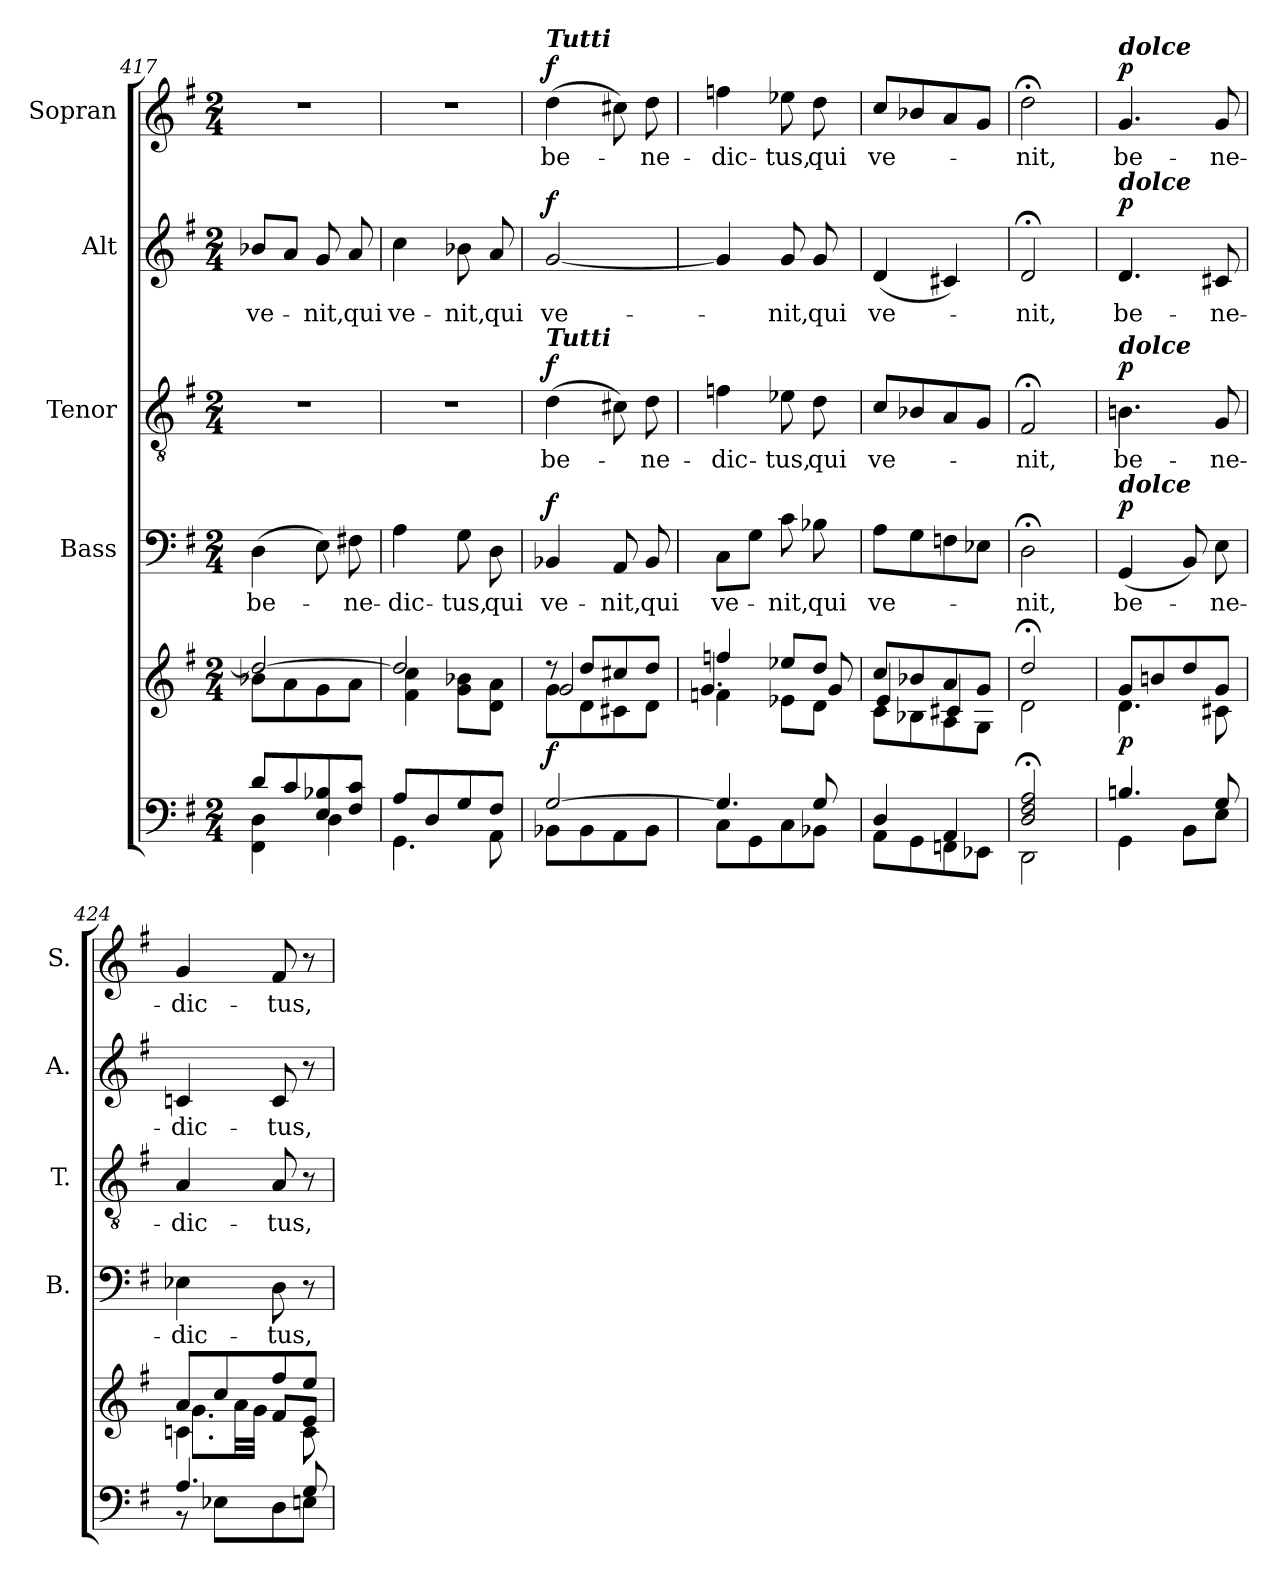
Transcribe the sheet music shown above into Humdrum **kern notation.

**kern	**kern	**dynam	**kern	**text	**dynam	**kern	**text	**dynam	**kern	**text	**dynam	**kern	**text	**dynam
*part5	*part5	*part5	*part4	*part4	*part4	*part3	*part3	*part3	*part2	*part2	*part2	*part1	*part1	*part1
*staff6	*staff5	*staff5/6	*staff4	*staff4	*staff4	*staff3	*staff3	*staff3	*staff2	*staff2	*staff2	*staff1	*staff1	*staff1
*	*	*	*I"Bass	*	*	*I"Tenor	*	*	*I"Alt	*	*	*I"Sopran	*	*
*	*	*	*I'B.	*	*	*I'T.	*	*	*I'A.	*	*	*I'S.	*	*
*clefF4	*clefG2	*	*clefF4	*	*	*clefGv2	*	*	*clefG2	*	*	*clefG2	*	*
*k[f#]	*k[f#]	*	*k[f#]	*	*	*k[f#]	*	*	*k[f#]	*	*	*k[f#]	*	*
*G:	*G:	*	*G:	*	*	*G:	*	*	*G:	*	*	*G:	*	*
*M2/4	*M2/4	*	*M2/4	*	*	*M2/4	*	*	*M2/4	*	*	*M2/4	*	*
=417	=417	=417	=417	=417	=417	=417	=417	=417	=417	=417	=417	=417	=417	=417
*^	*^	*	*	*	*	*	*	*	*	*	*	*	*	*
!	!	!	!	!	!	!LO:LY:b	!	!	!	!	!	!LO:LY:b	!	!	!	!
8d/L	4FF#\ 4D\	2dd/_	8b-X\L	.	(>4D\	be-	.	2r	.	.	8b-X/L	ve-	.	2r	.	.
8c/	.	.	8a\	.	.	.	.	.	.	.	8a/J	.	.	.	.	.
!	!	!	!	!	!	!	!	!	!	!	!	!LO:LY:b	!	!	!	!
8E/ 8B-X/	4D\	.	8g\	.	8E\)	.	.	.	.	.	8g/	-nit,	.	.	.	.
!	!	!	!	!	!	!LO:LY:b	!	!	!	!	!	!LO:LY:b	!	!	!	!
8F#/ 8c/J	.	.	8a\J	.	8F#X\	-ne-	.	.	.	.	8a/	qui	.	.	.	.
=418	=418	=418	=418	=418	=418	=418	=418	=418	=418	=418	=418	=418	=418	=418	=418	=418
!	!	!	!	!	!	!LO:LY:b	!	!	!	!	!	!LO:LY:b	!	!	!	!
8A/L	4.GG\	2dd/]	4f#\ 4cc\	.	4A\	-dic-	.	2r	.	.	4cc\	ve-	.	2r	.	.
8D/	.	.	.	.	.	.	.	.	.	.	.	.	.	.	.	.
!	!	!	!	!	!	!LO:LY:b	!	!	!	!	!	!LO:LY:b	!	!	!	!
8G/	.	.	8g\ 8b-X\L	.	8G\	-tus,	.	.	.	.	8b-X\	-nit,	.	.	.	.
!	!	!	!	!	!	!LO:LY:b	!	!	!	!	!	!LO:LY:b	!	!	!	!
8F#/J	8AA\	.	8d\ 8a\J	.	8D\	qui	.	.	.	.	8a/	qui	.	.	.	.
=419	=419	=419	=419	=419	=419	=419	=419	=419	=419	=419	=419	=419	=419	=419	=419	=419
*	*	*	*^	*	*	*	*	*	*	*	*	*	*	*	*	*
!	!	!	!	!	!	!	!	!	!	!	!	!	!	!	!LO:TX:a:Bi:t=Tutti	!	!
!	!	!	!	!	!	!	!	!	!LO:TX:a:Bi:t=Tutti	!	!	!	!	!	!	!	!
!	!	!	!	!	!LO:DY:b	!	!LO:LY:b	!LO:DY:a	!	!LO:LY:b	!LO:DY:a	!	!LO:LY:b	!LO:DY:a	!	!LO:LY:b	!LO:DY:a
[>2G/	8BB-X\L	8rdd	8g\L	2g/	f	4BB-X/	ve-	f	(>4d\	be-	f	[2g/	ve-	f	(>4dd\	be-	f
.	8BB-\	8dd/L	8d\	.	.	.	.	.	.	.	.	.	.	.	.	.	.
!	!	!	!	!	!	!	!LO:LY:b	!	!	!	!	!	!	!	!	!	!
.	8AA\	8cc#X/	8c#X\	.	.	8AA/	-nit,	.	8c#X\)	.	.	.	.	.	8cc#X\)	.	.
!	!	!	!	!	!	!	!LO:LY:b	!	!	!LO:LY:b	!	!	!	!	!	!LO:LY:b	!
.	8BB-\J	8dd/J	8d\J	.	.	8BB-/	qui	.	8d\	-ne-	.	.	.	.	8dd\	-ne-	.
!!LO:LB:g=z
=420	=420	=420	=420	=420	=420	=420	=420	=420	=420	=420	=420	=420	=420	=420	=420	=420	=420
!	!	!	!	!	!	!	!LO:LY:b	!	!	!LO:LY:b	!	!	!	!	!	!LO:LY:b	!
4.G/]	8C\L	4ffn/	4fn\	4.g/	.	8C\L	ve-	.	4fn\	-dic-	.	4g/]	.	.	4ffn\	-dic-	.
.	8GG\	.	.	.	.	8G\J	.	.	.	.	.	.	.	.	.	.	.
!	!	!	!	!	!	!	!LO:LY:b	!	!	!LO:LY:b	!	!	!LO:LY:b	!	!	!LO:LY:b	!
.	8C\	8ee-X/L	8e-X\L	.	.	8c\	-nit,	.	8e-X\	-tus,	.	8g/	-nit,	.	8ee-X\	-tus,	.
!	!	!	!	!	!	!	!LO:LY:b	!	!	!LO:LY:b	!	!	!LO:LY:b	!	!	!LO:LY:b	!
8G/	8BB-X\J	8dd/J	8d\J	8g/	.	8B-X\	qui	.	8d\	qui	.	8g/	qui	.	8dd\	qui	.
=421	=421	=421	=421	=421	=421	=421	=421	=421	=421	=421	=421	=421	=421	=421	=421	=421	=421
!	!	!	!	!	!	!	!LO:LY:b	!	!	!LO:LY:b	!	!	!LO:LY:b	!	!	!LO:LY:b	!
4D/	8AA\L	8cc/L	8c\L	4e/	.	8A\L	ve-	.	8c/L	ve-	.	(<4d/	ve-	.	8cc/L	ve-	.
.	8GG\	8b-X/	8B-X\	.	.	8G\	.	.	8B-X/	.	.	.	.	.	8b-X/	.	.
4AA/	8FFn\	8a/	8A\	4c#X/	.	8Fn\	.	.	8A/	.	.	4c#X/)	.	.	8a/	.	.
.	8EE-X\J	8g/J	8G\J	.	.	8E-X\J	.	.	8G/J	.	.	.	.	.	8g/J	.	.
*	*	*	*v	*v	*	*	*	*	*	*	*	*	*	*	*	*	*
=422	=422	=422	=422	=422	=422	=422	=422	=422	=422	=422	=422	=422	=422	=422	=422	=422
!	!	!	!	!	!	!LO:LY:b	!	!	!LO:LY:b	!	!	!LO:LY:b	!	!	!LO:LY:b	!
2D/; 2F#/; 2A/;	2DD\	2dd;</	2d\	.	2D;<\	-nit,	.	2F#;</	-nit,	.	2d;</	-nit,	.	2dd;<\	-nit,	.
=423	=423	=423	=423	=423	=423	=423	=423	=423	=423	=423	=423	=423	=423	=423	=423	=423
!	!	!	!	!	!	!	!	!	!	!	!	!	!	!LO:TX:a:Bi:t=dolce	!	!
!	!	!	!	!	!	!	!	!	!	!	!LO:TX:a:Bi:t=dolce	!	!	!	!	!
!	!	!	!	!	!	!	!	!LO:TX:a:Bi:t=dolce	!	!	!	!	!	!	!	!
!	!	!	!	!	!LO:TX:a:Bi:t=dolce	!	!	!	!	!	!	!	!	!	!	!
!	!	!	!	!LO:DY:b	!	!LO:LY:b	!LO:DY:a	!	!LO:LY:b	!LO:DY:a	!	!LO:LY:b	!LO:DY:a	!	!LO:LY:b	!LO:DY:a
4.Bn/	4GG\	8g/L	4.d\	p	(<4GG/	be-	p	4.Bn\	be-	p	4.d/	be-	p	4.g/	be-	p
.	.	8bn/	.	.	.	.	.	.	.	.	.	.	.	.	.	.
.	8BB\L	8dd/	.	.	8BB/)	.	.	.	.	.	.	.	.	.	.	.
!	!	!	!	!	!	!LO:LY:b	!	!	!LO:LY:b	!	!	!LO:LY:b	!	!	!LO:LY:b	!
8G/	8E\J	8g/J	8c#X\	.	8E\	-ne-	.	8G/	-ne-	.	8c#X/	-ne-	.	8g/	-ne-	.
=424	=424	=424	=424	=424	=424	=424	=424	=424	=424	=424	=424	=424	=424	=424	=424	=424
*	*	*	*^	*	*	*	*	*	*	*	*	*	*	*	*	*
!	!	!	!	!	!	!	!LO:LY:b	!	!	!LO:LY:b	!	!	!LO:LY:b	!	!	!LO:LY:b	!
4.A/	8r	8a/L	4.cn\	8.g\L	.	4E-X\	-dic-	.	4A/	-dic-	.	4cn/	-dic-	.	4g/	-dic-	.
.	8E-X\L	8cc/	.	.	.	.	.	.	.	.	.	.	.	.	.	.	.
.	.	.	.	32a\LL	.	.	.	.	.	.	.	.	.	.	.	.	.
.	.	.	.	32g\JJJ	.	.	.	.	.	.	.	.	.	.	.	.	.
!	!	!	!	!	!	!	!LO:LY:b	!	!	!LO:LY:b	!	!	!LO:LY:b	!	!	!LO:LY:b	!
.	8D\	8ff#/	.	8f#/L	.	8D\	-tus,	.	8A/	-tus,	.	8c/	-tus,	.	8f#/	-tus,	.
8G/	8En\J	8ee/J	8c\	8e/J	.	8r	.	.	8r	.	.	8r	.	.	8r	.	.
*v	*v	*	*	*	*	*	*	*	*	*	*	*	*	*	*	*	*
*	*v	*v	*v	*	*	*	*	*	*	*	*	*	*	*	*	*
=	=	=	=	=	=	=	=	=	=	=	=	=	=	=
*-	*-	*-	*-	*-	*-	*-	*-	*-	*-	*-	*-	*-	*-	*-
